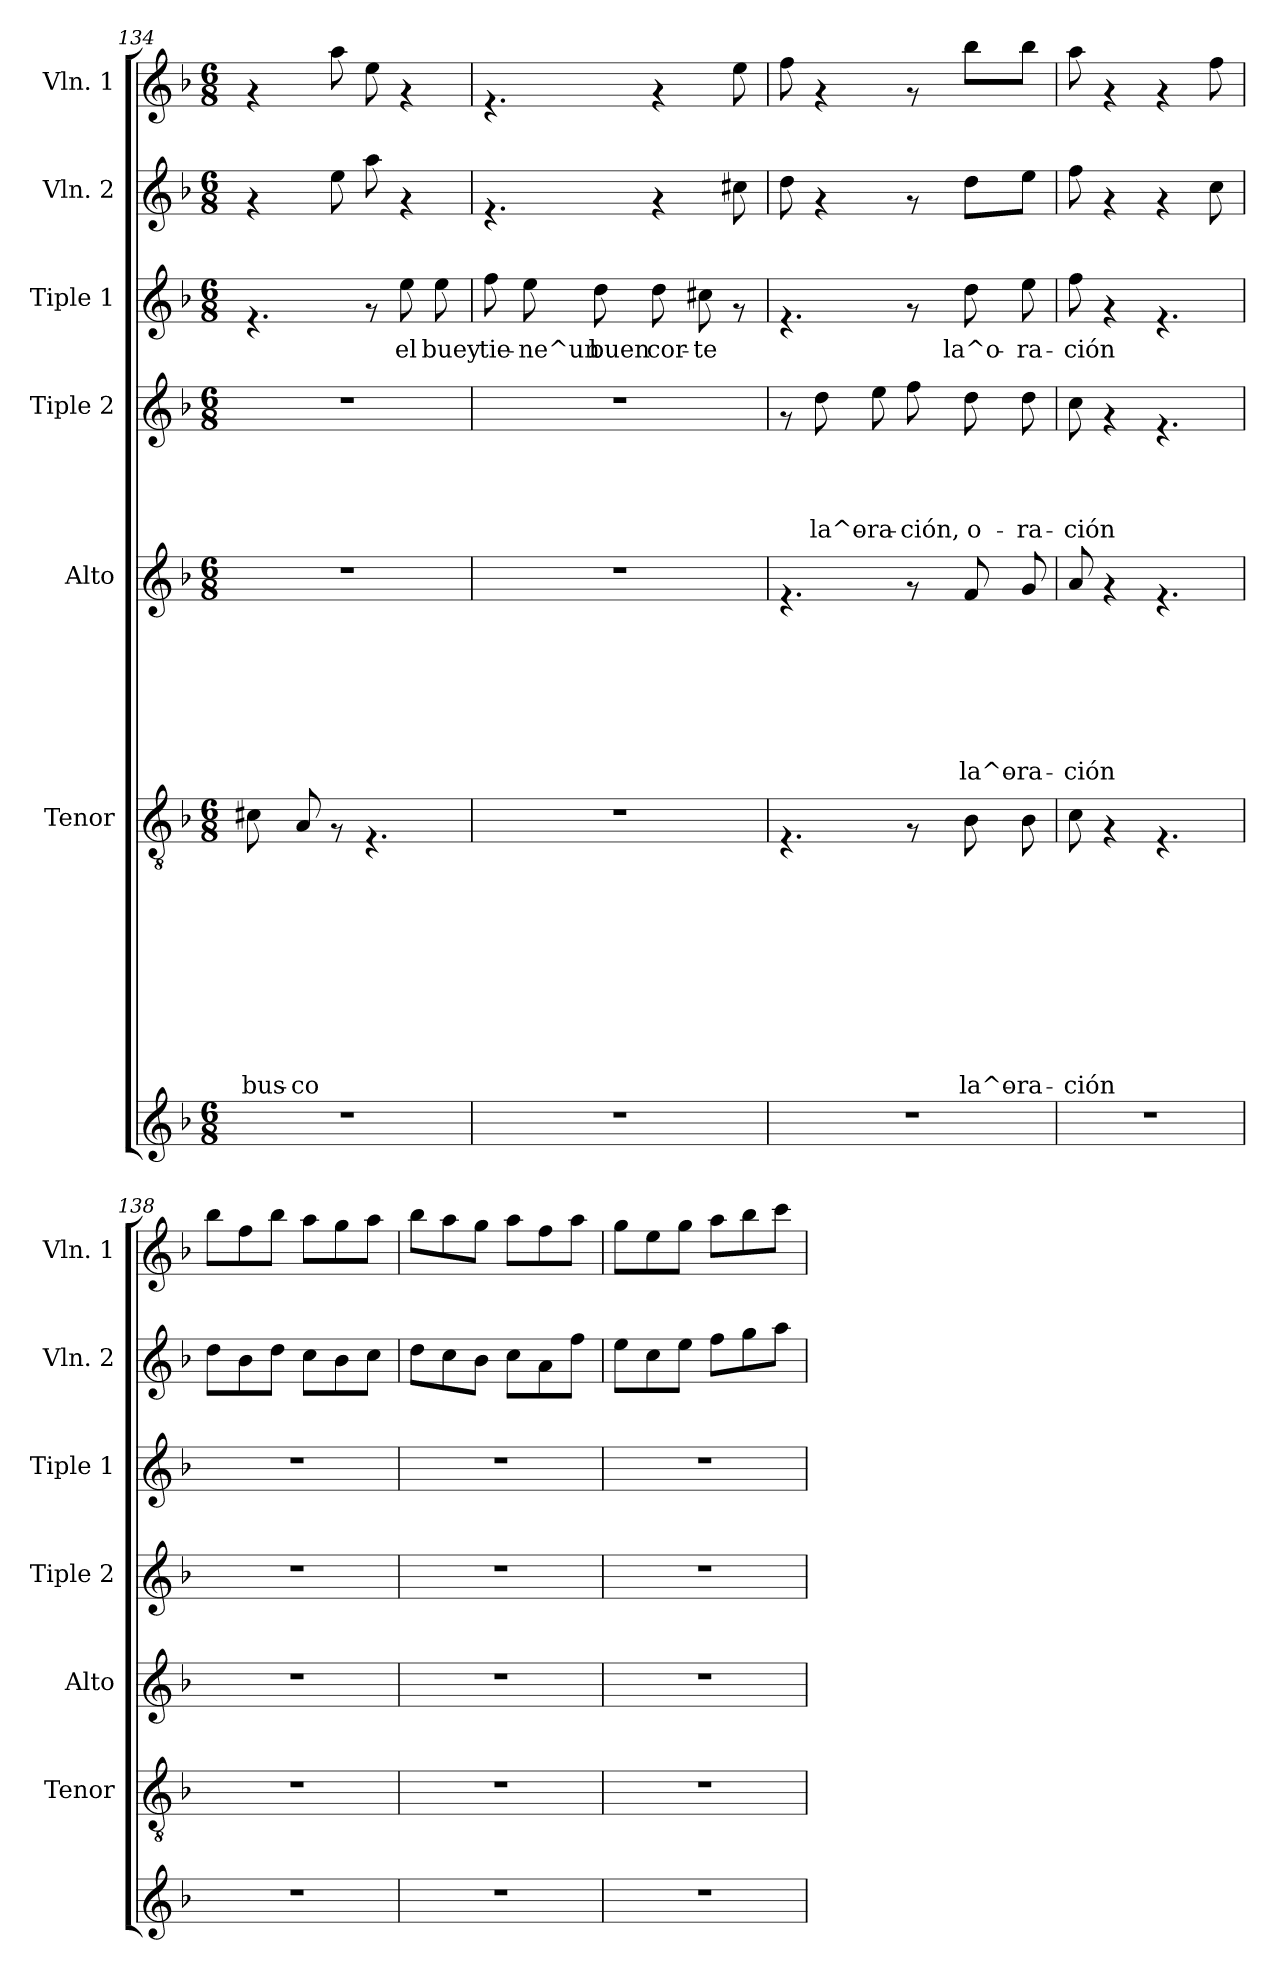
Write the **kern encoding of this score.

**kern	**kern	**text	**text	**text	**text	**text	**text	**text	**text	**text	**text	**kern	**text	**text	**text	**text	**text	**text	**text	**kern	**text	**text	**text	**text	**kern	**text	**kern	**kern
*part7	*part6	*part6	*part6	*part6	*part6	*part6	*part6	*part6	*part6	*part6	*part6	*part5	*part5	*part5	*part5	*part5	*part5	*part5	*part5	*part4	*part4	*part4	*part4	*part4	*part3	*part3	*part2	*part1
*staff7	*staff6	*staff6	*staff6	*staff6	*staff6	*staff6	*staff6	*staff6	*staff6	*staff6	*staff6	*staff5	*staff5	*staff5	*staff5	*staff5	*staff5	*staff5	*staff5	*staff4	*staff4	*staff4	*staff4	*staff4	*staff3	*staff3	*staff2	*staff1
*	*I"Tenor	*	*	*	*	*	*	*	*	*	*	*I"Alto	*	*	*	*	*	*	*	*I"Tiple 2	*	*	*	*	*I"Tiple 1	*	*I"Vln. 2	*I"Vln. 1
*	*I'Tenor	*	*	*	*	*	*	*	*	*	*	*I'Alto	*	*	*	*	*	*	*	*I'Tiple 2	*	*	*	*	*I'Tiple 1	*	*I'Vln. 2	*I'Vln. 1
*clefG2	*clefGv2	*	*	*	*	*	*	*	*	*	*	*clefG2	*	*	*	*	*	*	*	*clefG2	*	*	*	*	*clefG2	*	*clefG2	*clefG2
*ITrd7c12	*	*	*	*	*	*	*	*	*	*	*	*	*	*	*	*	*	*	*	*	*	*	*	*	*	*	*	*
*k[b-]	*k[b-]	*	*	*	*	*	*	*	*	*	*	*k[b-]	*	*	*	*	*	*	*	*k[b-]	*	*	*	*	*k[b-]	*	*k[b-]	*k[b-]
*F:	*F:	*	*	*	*	*	*	*	*	*	*	*F:	*	*	*	*	*	*	*	*F:	*	*	*	*	*F:	*	*F:	*F:
*M6/8	*M6/8	*	*	*	*	*	*	*	*	*	*	*M6/8	*	*	*	*	*	*	*	*M6/8	*	*	*	*	*M6/8	*	*M6/8	*M6/8
=134	=134	=134	=134	=134	=134	=134	=134	=134	=134	=134	=134	=134	=134	=134	=134	=134	=134	=134	=134	=134	=134	=134	=134	=134	=134	=134	=134	=134
!	!	!	!	!	!	!	!	!	!	!	!LO:LY:b	!	!	!	!	!	!	!	!	!	!	!	!	!	!	!	!	!
2.r	8c#X\	.	.	.	.	.	.	.	.	.	bus-	2.r	.	.	.	.	.	.	.	2.r	.	.	.	.	4.rf	.	4rf	4rf
!	!	!	!	!	!	!	!	!	!	!	!LO:LY:b	!	!	!	!	!	!	!	!	!	!	!	!	!	!	!	!	!
.	8A/	.	.	.	.	.	.	.	.	.	-co	.	.	.	.	.	.	.	.	.	.	.	.	.	.	.	.	.
.	8rF	.	.	.	.	.	.	.	.	.	.	.	.	.	.	.	.	.	.	.	.	.	.	.	.	.	8ee\	8aa\
.	4.rF	.	.	.	.	.	.	.	.	.	.	.	.	.	.	.	.	.	.	.	.	.	.	.	8rf	.	8aa\	8ee\
!	!	!	!	!	!	!	!	!	!	!	!	!	!	!	!	!	!	!	!	!	!	!	!	!	!	!LO:LY:b	!	!
.	.	.	.	.	.	.	.	.	.	.	.	.	.	.	.	.	.	.	.	.	.	.	.	.	8ee\	el	4rf	4rf
!	!	!	!	!	!	!	!	!	!	!	!	!	!	!	!	!	!	!	!	!	!	!	!	!	!	!LO:LY:b	!	!
.	.	.	.	.	.	.	.	.	.	.	.	.	.	.	.	.	.	.	.	.	.	.	.	.	8ee\	buey	.	.
=135	=135	=135	=135	=135	=135	=135	=135	=135	=135	=135	=135	=135	=135	=135	=135	=135	=135	=135	=135	=135	=135	=135	=135	=135	=135	=135	=135	=135
!	!	!	!	!	!	!	!	!	!	!	!	!	!	!	!	!	!	!	!	!	!	!	!	!	!	!LO:LY:b	!	!
2.r	2.r	.	.	.	.	.	.	.	.	.	.	2.r	.	.	.	.	.	.	.	2.r	.	.	.	.	8ff\	tie-	4.rf	4.rf
!	!	!	!	!	!	!	!	!	!	!	!	!	!	!	!	!	!	!	!	!	!	!	!	!	!	!LO:LY:b	!	!
.	.	.	.	.	.	.	.	.	.	.	.	.	.	.	.	.	.	.	.	.	.	.	.	.	8ee\	-ne^un	.	.
!	!	!	!	!	!	!	!	!	!	!	!	!	!	!	!	!	!	!	!	!	!	!	!	!	!	!LO:LY:b	!	!
.	.	.	.	.	.	.	.	.	.	.	.	.	.	.	.	.	.	.	.	.	.	.	.	.	8dd\	buen	.	.
!	!	!	!	!	!	!	!	!	!	!	!	!	!	!	!	!	!	!	!	!	!	!	!	!	!	!LO:LY:b	!	!
.	.	.	.	.	.	.	.	.	.	.	.	.	.	.	.	.	.	.	.	.	.	.	.	.	8dd\	cor-	4rf	4rf
!	!	!	!	!	!	!	!	!	!	!	!	!	!	!	!	!	!	!	!	!	!	!	!	!	!	!LO:LY:b	!	!
.	.	.	.	.	.	.	.	.	.	.	.	.	.	.	.	.	.	.	.	.	.	.	.	.	8cc#X\	-te	.	.
.	.	.	.	.	.	.	.	.	.	.	.	.	.	.	.	.	.	.	.	.	.	.	.	.	8rf	.	8cc#X\	8ee\
!!LO:LB:g=z
=136	=136	=136	=136	=136	=136	=136	=136	=136	=136	=136	=136	=136	=136	=136	=136	=136	=136	=136	=136	=136	=136	=136	=136	=136	=136	=136	=136	=136
2.r	4.rF	.	.	.	.	.	.	.	.	.	.	4.rf	.	.	.	.	.	.	.	8rf	.	.	.	.	4.rf	.	8dd\	8ff\
!	!	!	!	!	!	!	!	!	!	!	!	!	!	!	!	!	!	!	!	!	!	!	!	!LO:LY:b	!	!	!	!
.	.	.	.	.	.	.	.	.	.	.	.	.	.	.	.	.	.	.	.	8dd\	.	.	.	la^o-	.	.	4rf	4rf
!	!	!	!	!	!	!	!	!	!	!	!	!	!	!	!	!	!	!	!	!	!	!	!	!LO:LY:b	!	!	!	!
.	.	.	.	.	.	.	.	.	.	.	.	.	.	.	.	.	.	.	.	8ee\	.	.	.	-ra-	.	.	.	.
!	!	!	!	!	!	!	!	!	!	!	!	!	!	!	!	!	!	!	!	!	!	!	!	!LO:LY:b	!	!	!	!
.	8rF	.	.	.	.	.	.	.	.	.	.	8rf	.	.	.	.	.	.	.	8ff\	.	.	.	-ción,	8rf	.	8rf	8rf
!	!	!	!	!	!	!	!	!	!	!	!LO:LY:b	!	!	!	!	!	!	!	!LO:LY:b	!	!	!	!	!LO:LY:b	!	!LO:LY:b	!	!
.	8B-\	.	.	.	.	.	.	.	.	.	la^o-	8f/	.	.	.	.	.	.	la^o-	8dd\	.	.	.	o-	8dd\	la^o-	8dd\L	8bb-\L
!	!	!	!	!	!	!	!	!	!	!	!LO:LY:b	!	!	!	!	!	!	!	!LO:LY:b	!	!	!	!	!LO:LY:b	!	!LO:LY:b	!	!
.	8B-\	.	.	.	.	.	.	.	.	.	-ra-	8g/	.	.	.	.	.	.	-ra-	8dd\	.	.	.	-ra-	8ee\	-ra-	8ee\J	8bb-\J
=137	=137	=137	=137	=137	=137	=137	=137	=137	=137	=137	=137	=137	=137	=137	=137	=137	=137	=137	=137	=137	=137	=137	=137	=137	=137	=137	=137	=137
!	!	!	!	!	!	!	!	!	!	!	!LO:LY:b	!	!	!	!	!	!	!	!LO:LY:b	!	!	!	!	!LO:LY:b	!	!LO:LY:b	!	!
2.r	8c\	.	.	.	.	.	.	.	.	.	-ción	8a/	.	.	.	.	.	.	-ción	8cc\	.	.	.	-ción	8ff\	-ción	8ff\	8aa\
.	4rF	.	.	.	.	.	.	.	.	.	.	4rf	.	.	.	.	.	.	.	4rf	.	.	.	.	4rf	.	4rf	4rf
.	4.rF	.	.	.	.	.	.	.	.	.	.	4.rf	.	.	.	.	.	.	.	4.rf	.	.	.	.	4.rf	.	4rf	4rf
.	.	.	.	.	.	.	.	.	.	.	.	.	.	.	.	.	.	.	.	.	.	.	.	.	.	.	8cc\	8ff\
=138	=138	=138	=138	=138	=138	=138	=138	=138	=138	=138	=138	=138	=138	=138	=138	=138	=138	=138	=138	=138	=138	=138	=138	=138	=138	=138	=138	=138
2.r	2.r	.	.	.	.	.	.	.	.	.	.	2.r	.	.	.	.	.	.	.	2.r	.	.	.	.	2.r	.	8dd\L	8bb-\L
.	.	.	.	.	.	.	.	.	.	.	.	.	.	.	.	.	.	.	.	.	.	.	.	.	.	.	8b-\	8ff\
.	.	.	.	.	.	.	.	.	.	.	.	.	.	.	.	.	.	.	.	.	.	.	.	.	.	.	8dd\J	8bb-\J
.	.	.	.	.	.	.	.	.	.	.	.	.	.	.	.	.	.	.	.	.	.	.	.	.	.	.	8cc\L	8aa\L
.	.	.	.	.	.	.	.	.	.	.	.	.	.	.	.	.	.	.	.	.	.	.	.	.	.	.	8b-\	8gg\
.	.	.	.	.	.	.	.	.	.	.	.	.	.	.	.	.	.	.	.	.	.	.	.	.	.	.	8cc\J	8aa\J
=139	=139	=139	=139	=139	=139	=139	=139	=139	=139	=139	=139	=139	=139	=139	=139	=139	=139	=139	=139	=139	=139	=139	=139	=139	=139	=139	=139	=139
2.r	2.r	.	.	.	.	.	.	.	.	.	.	2.r	.	.	.	.	.	.	.	2.r	.	.	.	.	2.r	.	8dd\L	8bb-\L
.	.	.	.	.	.	.	.	.	.	.	.	.	.	.	.	.	.	.	.	.	.	.	.	.	.	.	8cc\	8aa\
.	.	.	.	.	.	.	.	.	.	.	.	.	.	.	.	.	.	.	.	.	.	.	.	.	.	.	8b-\J	8gg\J
.	.	.	.	.	.	.	.	.	.	.	.	.	.	.	.	.	.	.	.	.	.	.	.	.	.	.	8cc\L	8aa\L
.	.	.	.	.	.	.	.	.	.	.	.	.	.	.	.	.	.	.	.	.	.	.	.	.	.	.	8a\	8ff\
.	.	.	.	.	.	.	.	.	.	.	.	.	.	.	.	.	.	.	.	.	.	.	.	.	.	.	8ff\J	8aa\J
!!LO:LB:g=z
=140	=140	=140	=140	=140	=140	=140	=140	=140	=140	=140	=140	=140	=140	=140	=140	=140	=140	=140	=140	=140	=140	=140	=140	=140	=140	=140	=140	=140
2.r	2.r	.	.	.	.	.	.	.	.	.	.	2.r	.	.	.	.	.	.	.	2.r	.	.	.	.	2.r	.	8ee\L	8gg\L
.	.	.	.	.	.	.	.	.	.	.	.	.	.	.	.	.	.	.	.	.	.	.	.	.	.	.	8cc\	8ee\
.	.	.	.	.	.	.	.	.	.	.	.	.	.	.	.	.	.	.	.	.	.	.	.	.	.	.	8ee\J	8gg\J
.	.	.	.	.	.	.	.	.	.	.	.	.	.	.	.	.	.	.	.	.	.	.	.	.	.	.	8ff\L	8aa\L
.	.	.	.	.	.	.	.	.	.	.	.	.	.	.	.	.	.	.	.	.	.	.	.	.	.	.	8gg\	8bb-\
.	.	.	.	.	.	.	.	.	.	.	.	.	.	.	.	.	.	.	.	.	.	.	.	.	.	.	8aa\J	8ccc\J
=	=	=	=	=	=	=	=	=	=	=	=	=	=	=	=	=	=	=	=	=	=	=	=	=	=	=	=	=
*-	*-	*-	*-	*-	*-	*-	*-	*-	*-	*-	*-	*-	*-	*-	*-	*-	*-	*-	*-	*-	*-	*-	*-	*-	*-	*-	*-	*-
